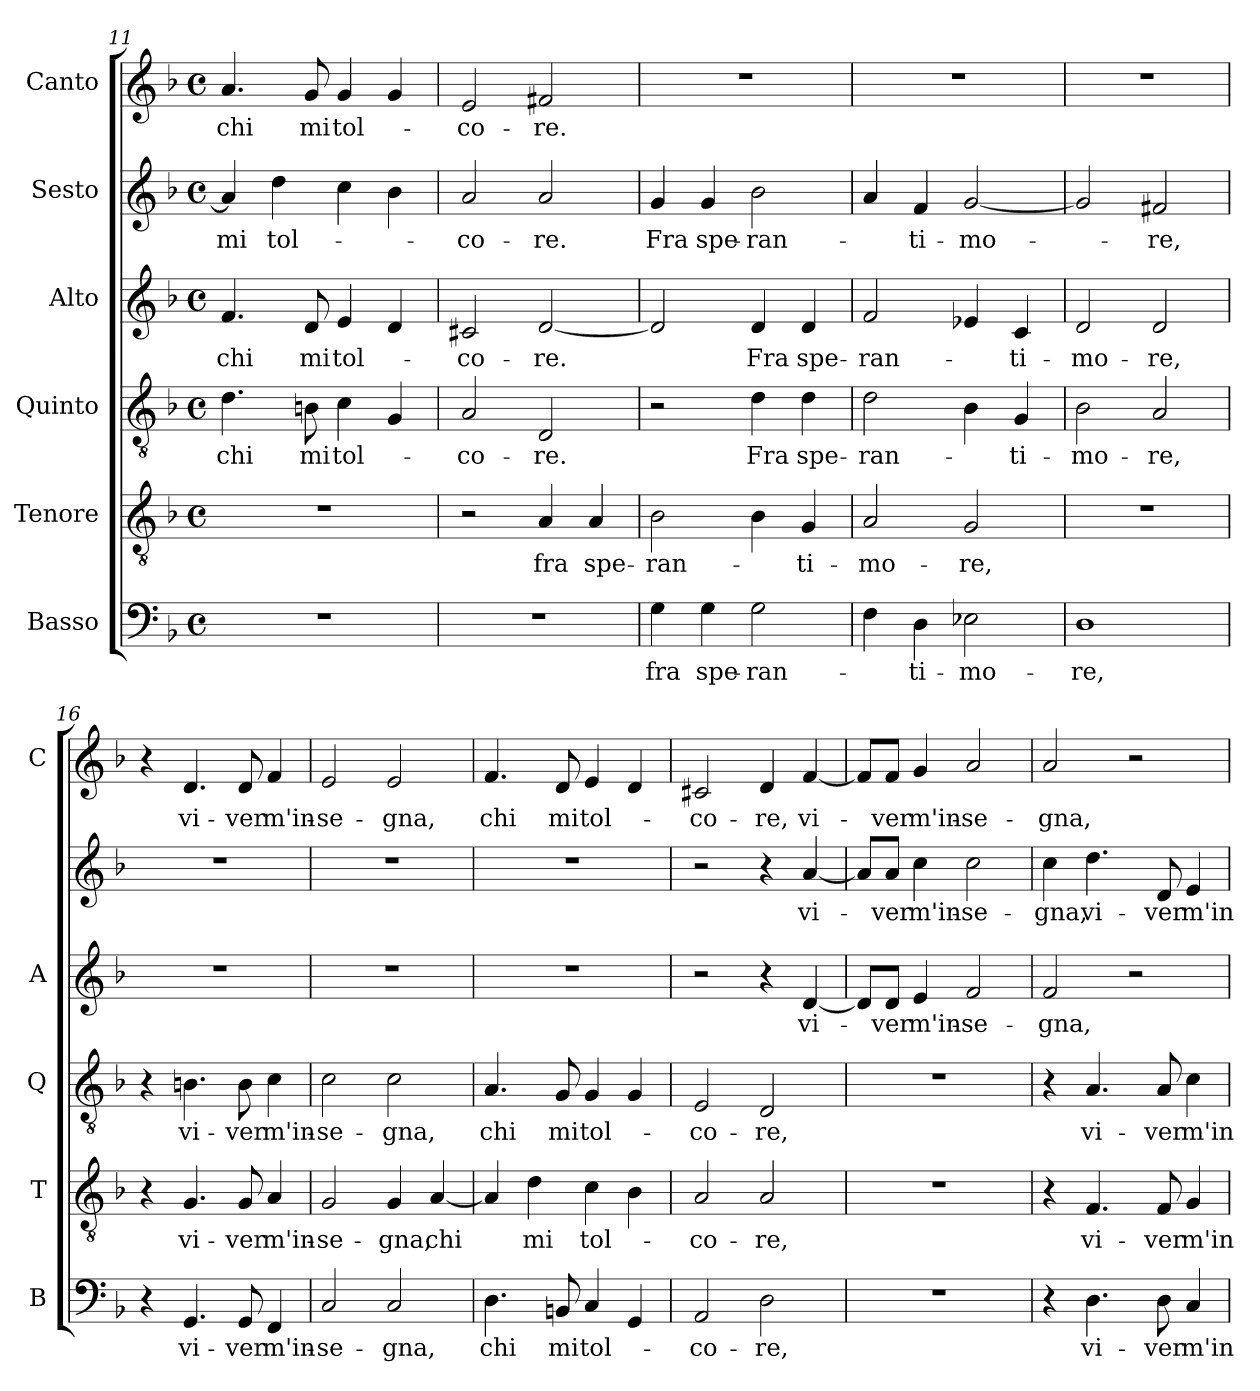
**kern	**text	**kern	**text	**kern	**text	**kern	**text	**kern	**text	**kern	**text
*part6	*part6	*part5	*part5	*part4	*part4	*part3	*part3	*part2	*part2	*part1	*part1
*staff6	*staff6	*staff5	*staff5	*staff4	*staff4	*staff3	*staff3	*staff2	*staff2	*staff1	*staff1
*I"Basso	*	*I"Tenore	*	*I"Quinto	*	*I"Alto	*	*I"Sesto	*	*I"Canto	*
*I'B	*	*I'T	*	*I'Q	*	*I'A	*	*	*	*I'C	*
*clefF4	*	*clefGv2	*	*clefGv2	*	*clefG2	*	*clefG2	*	*clefG2	*
*k[b-]	*	*k[b-]	*	*k[b-]	*	*k[b-]	*	*k[b-]	*	*k[b-]	*
*F:	*	*F:	*	*F:	*	*F:	*	*F:	*	*F:	*
*M4/4	*	*M4/4	*	*M4/4	*	*M4/4	*	*M4/4	*	*M4/4	*
*met(c)	*	*met(c)	*	*met(c)	*	*met(c)	*	*met(c)	*	*met(c)	*
=11	=11	=11	=11	=11	=11	=11	=11	=11	=11	=11	=11
!	!	!	!	!	!LO:LY:b	!	!LO:LY:b	!	!LO:LY:b	!	!LO:LY:b
1r	.	1r	.	4.d\	chi	4.f/	chi	4a/]	mi	4.a/	chi
!	!	!	!	!	!	!	!	!	!LO:LY:b	!	!
.	.	.	.	.	.	.	.	4dd\	tol-	.	.
!	!	!	!	!	!LO:LY:b	!	!LO:LY:b	!	!	!	!LO:LY:b
.	.	.	.	8Bn\	mi	8d/	mi	.	.	8g/	mi
!	!	!	!	!	!LO:LY:b	!	!LO:LY:b	!	!	!	!LO:LY:b
.	.	.	.	4c\	tol-	4e/	tol-	4cc\	.	4g/	tol-
.	.	.	.	4G/	.	4d/	.	4b-\	.	4g/	.
=12	=12	=12	=12	=12	=12	=12	=12	=12	=12	=12	=12
!	!	!	!	!	!LO:LY:b	!	!LO:LY:b	!	!LO:LY:b	!	!LO:LY:b
1r	.	2r	.	2A/	-co-	2c#X/	-co-	2a/	-co-	2e/	-co-
!	!	!	!LO:LY:b	!	!LO:LY:b	!	!LO:LY:b	!	!LO:LY:b	!	!LO:LY:b
.	.	4A/	fra	2D/	-re.	[2d/	-re.	2a/	-re.	2f#X/	-re.
!	!	!	!LO:LY:b	!	!	!	!	!	!	!	!
.	.	4A/	spe-	.	.	.	.	.	.	.	.
=13	=13	=13	=13	=13	=13	=13	=13	=13	=13	=13	=13
!	!LO:LY:b	!	!LO:LY:b	!	!	!	!	!	!LO:LY:b	!	!
4G\	fra	2B-\	-ran-	2r	.	2d/]	.	4g/	Fra	1r	.
!	!LO:LY:b	!	!	!	!	!	!	!	!LO:LY:b	!	!
4G\	spe-	.	.	.	.	.	.	4g/	spe-	.	.
!	!LO:LY:b	!	!	!	!LO:LY:b	!	!LO:LY:b	!	!LO:LY:b	!	!
2G\	-ran-	4B-\	.	4d\	Fra	4d/	Fra	2b-\	-ran-	.	.
!	!	!	!LO:LY:b	!	!LO:LY:b	!	!LO:LY:b	!	!	!	!
.	.	4G/	-ti-	4d\	spe-	4d/	spe-	.	.	.	.
!!LO:LB:g=z
=14	=14	=14	=14	=14	=14	=14	=14	=14	=14	=14	=14
!	!	!	!LO:LY:b	!	!LO:LY:b	!	!LO:LY:b	!	!	!	!
4F\	.	2A/	-mo-	2d\	-ran-	2f/	-ran-	4a/	.	1r	.
!	!LO:LY:b	!	!	!	!	!	!	!	!LO:LY:b	!	!
4D\	-ti-	.	.	.	.	.	.	4f/	-ti-	.	.
!	!LO:LY:b	!	!LO:LY:b	!	!	!	!	!	!LO:LY:b	!	!
2E-X\	-mo-	2G/	-re,	4B-\	.	4e-X/	.	[2g/	-mo-	.	.
!	!	!	!	!	!LO:LY:b	!	!LO:LY:b	!	!	!	!
.	.	.	.	4G/	-ti-	4c/	-ti-	.	.	.	.
=15	=15	=15	=15	=15	=15	=15	=15	=15	=15	=15	=15
!	!LO:LY:b	!	!	!	!LO:LY:b	!	!LO:LY:b	!	!	!	!
1D	-re,	1r	.	2B-\	-mo-	2d/	-mo-	2g/]	.	1r	.
!	!	!	!	!	!LO:LY:b	!	!LO:LY:b	!	!LO:LY:b	!	!
.	.	.	.	2A/	-re,	2d/	-re,	2f#X/	-re,	.	.
=16	=16	=16	=16	=16	=16	=16	=16	=16	=16	=16	=16
4r	.	4r	.	4r	.	1r	.	1r	.	4r	.
!	!LO:LY:b	!	!LO:LY:b	!	!LO:LY:b	!	!	!	!	!	!LO:LY:b
4.GG/	vi-	4.G/	vi-	4.Bn\	vi-	.	.	.	.	4.d/	vi-
!	!LO:LY:b	!	!LO:LY:b	!	!LO:LY:b	!	!	!	!	!	!LO:LY:b
8GG/	-ver	8G/	-ver	8B\	-ver	.	.	.	.	8d/	-ver
!	!LO:LY:b	!	!LO:LY:b	!	!LO:LY:b	!	!	!	!	!	!LO:LY:b
4FF/	m'in-	4A/	m'in-	4c\	m'in-	.	.	.	.	4f/	m'in-
=17	=17	=17	=17	=17	=17	=17	=17	=17	=17	=17	=17
!	!LO:LY:b	!	!LO:LY:b	!	!LO:LY:b	!	!	!	!	!	!LO:LY:b
2C/	-se-	2G/	-se-	2c\	-se-	1r	.	1r	.	2e/	-se-
!	!LO:LY:b	!	!LO:LY:b	!	!LO:LY:b	!	!	!	!	!	!LO:LY:b
2C/	-gna,	4G/	-gna,	2c\	-gna,	.	.	.	.	2e/	-gna,
!	!	!	!LO:LY:b	!	!	!	!	!	!	!	!
.	.	[4A/	chi	.	.	.	.	.	.	.	.
=18	=18	=18	=18	=18	=18	=18	=18	=18	=18	=18	=18
!	!LO:LY:b	!	!	!	!LO:LY:b	!	!	!	!	!	!LO:LY:b
4.D\	chi	4A/]	.	4.A/	chi	1r	.	1r	.	4.f/	chi
!	!	!	!LO:LY:b	!	!	!	!	!	!	!	!
.	.	4d\	mi	.	.	.	.	.	.	.	.
!	!LO:LY:b	!	!	!	!LO:LY:b	!	!	!	!	!	!LO:LY:b
8BBn/	mi	.	.	8G/	mi	.	.	.	.	8d/	mi
!	!LO:LY:b	!	!LO:LY:b	!	!LO:LY:b	!	!	!	!	!	!LO:LY:b
4C/	tol-	4c\	tol-	4G/	tol-	.	.	.	.	4e/	tol-
4GG/	.	4B-\	.	4G/	.	.	.	.	.	4d/	.
=19	=19	=19	=19	=19	=19	=19	=19	=19	=19	=19	=19
!	!LO:LY:b	!	!LO:LY:b	!	!LO:LY:b	!	!	!	!	!	!LO:LY:b
2AA/	-co-	2A/	-co-	2E/	-co-	2r	.	2r	.	2c#X/	-co-
!	!LO:LY:b	!	!LO:LY:b	!	!LO:LY:b	!	!	!	!	!	!LO:LY:b
2D\	-re,	2A/	-re,	2D/	-re,	4r	.	4r	.	4d/	-re,
!	!	!	!	!	!	!	!LO:LY:b	!	!LO:LY:b	!	!LO:LY:b
.	.	.	.	.	.	[4d/	vi-	[4a/	vi-	[4f/	vi-
!!LO:PB:g=z
=20	=20	=20	=20	=20	=20	=20	=20	=20	=20	=20	=20
1r	.	1r	.	1r	.	8d/L]	.	8a/L]	.	8f/L]	.
!	!	!	!	!	!	!	!LO:LY:b	!	!LO:LY:b	!	!LO:LY:b
.	.	.	.	.	.	8d/J	-ver	8a/J	-ver	8f/J	-ver
!	!	!	!	!	!	!	!LO:LY:b	!	!LO:LY:b	!	!LO:LY:b
.	.	.	.	.	.	4e/	m'in-	4cc\	m'in-	4g/	m'in-
!	!	!	!	!	!	!	!LO:LY:b	!	!LO:LY:b	!	!LO:LY:b
.	.	.	.	.	.	2f/	-se-	2cc\	-se-	2a/	-se-
=21	=21	=21	=21	=21	=21	=21	=21	=21	=21	=21	=21
!	!	!	!	!	!	!	!LO:LY:b	!	!LO:LY:b	!	!LO:LY:b
4r	.	4r	.	4r	.	2f/	-gna,	4cc\	-gna,	2a/	-gna,
!	!LO:LY:b	!	!LO:LY:b	!	!LO:LY:b	!	!	!	!LO:LY:b	!	!
4.D\	vi-	4.F/	vi-	4.A/	vi-	.	.	4.dd\	vi-	.	.
.	.	.	.	.	.	2r	.	.	.	2r	.
!	!LO:LY:b	!	!LO:LY:b	!	!LO:LY:b	!	!	!	!LO:LY:b	!	!
8D\	-ver	8F/	-ver	8A/	-ver	.	.	8d/	-ver	.	.
!	!LO:LY:b	!	!LO:LY:b	!	!LO:LY:b	!	!	!	!LO:LY:b	!	!
4C/	m'in-	4G/	m'in-	4c\	m'in-	.	.	4e/	m'in-	.	.
=	=	=	=	=	=	=	=	=	=	=	=
*-	*-	*-	*-	*-	*-	*-	*-	*-	*-	*-	*-
